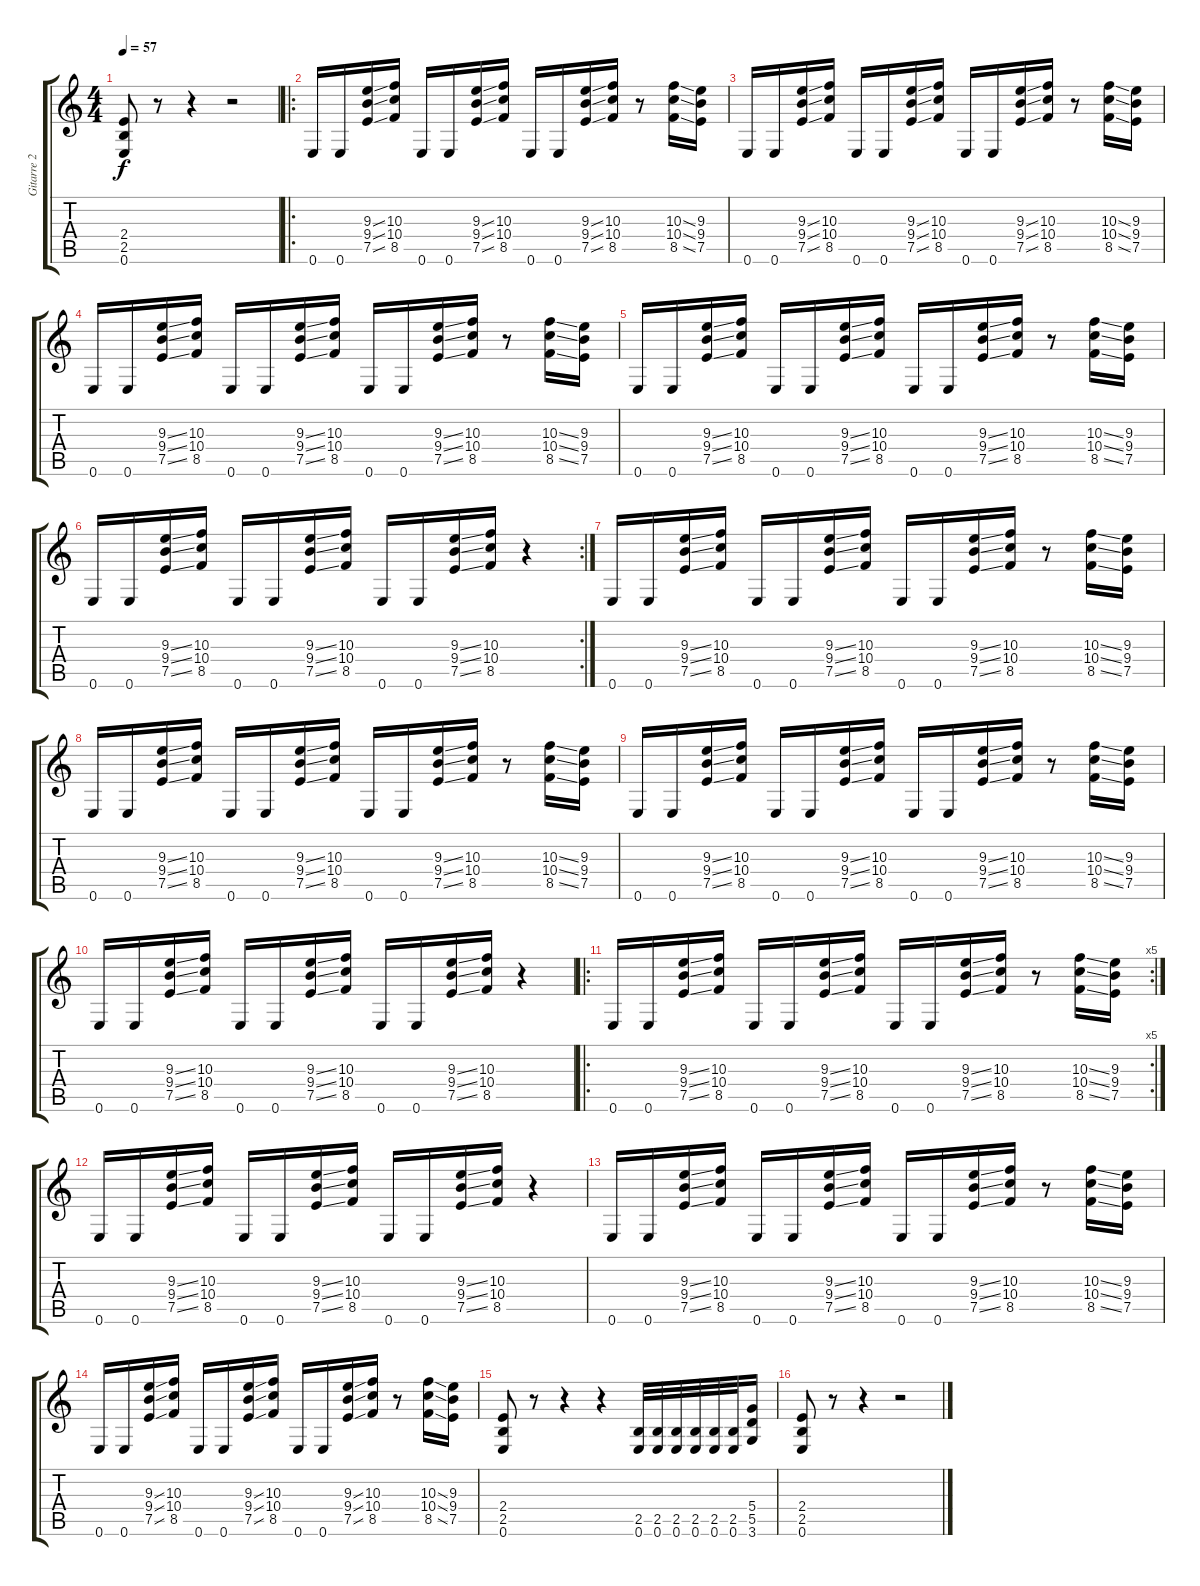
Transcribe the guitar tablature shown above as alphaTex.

\track ("Gitarre 2" "Gitarre 2") {instrument distortionguitar}
\staff {score tabs}
\tuning (E4 B3 G3 D3 A2 E2) {hide}
\ts (4 4)
\tempo 57
\clef g2
\ks c
(2.4 2.5 0.6).8{dy f} r.8 r.4 r.2 |
\ro
0.6.16 0.6.16 (9.3{ss} 9.4{ss} 7.5{ss}).16 (10.3 10.4 8.5).16 0.6.16 0.6.16 (9.3{ss} 9.4{ss} 7.5{ss}).16 (10.3 10.4 8.5).16 0.6.16 0.6.16 (9.3{ss} 9.4{ss} 7.5{ss}).16 (10.3 10.4 8.5).16 r.8 (10.3{ss} 10.4{ss} 8.5{ss}).16 (9.3 9.4 7.5).16 |
0.6.16 0.6.16 (9.3{ss} 9.4{ss} 7.5{ss}).16 (10.3 10.4 8.5).16 0.6.16 0.6.16 (9.3{ss} 9.4{ss} 7.5{ss}).16 (10.3 10.4 8.5).16 0.6.16 0.6.16 (9.3{ss} 9.4{ss} 7.5{ss}).16 (10.3 10.4 8.5).16 r.8 (10.3{ss} 10.4{ss} 8.5{ss}).16 (9.3 9.4 7.5).16 |
0.6.16 0.6.16 (9.3{ss} 9.4{ss} 7.5{ss}).16 (10.3 10.4 8.5).16 0.6.16 0.6.16 (9.3{ss} 9.4{ss} 7.5{ss}).16 (10.3 10.4 8.5).16 0.6.16 0.6.16 (9.3{ss} 9.4{ss} 7.5{ss}).16 (10.3 10.4 8.5).16 r.8 (10.3{ss} 10.4{ss} 8.5{ss}).16 (9.3 9.4 7.5).16 |
0.6.16 0.6.16 (9.3{ss} 9.4{ss} 7.5{ss}).16 (10.3 10.4 8.5).16 0.6.16 0.6.16 (9.3{ss} 9.4{ss} 7.5{ss}).16 (10.3 10.4 8.5).16 0.6.16 0.6.16 (9.3{ss} 9.4{ss} 7.5{ss}).16 (10.3 10.4 8.5).16 r.8 (10.3{ss} 10.4{ss} 8.5{ss}).16 (9.3 9.4 7.5).16 |
\rc 2
0.6.16 0.6.16 (9.3{ss} 9.4{ss} 7.5{ss}).16 (10.3 10.4 8.5).16 0.6.16 0.6.16 (9.3{ss} 9.4{ss} 7.5{ss}).16 (10.3 10.4 8.5).16 0.6.16 0.6.16 (9.3{ss} 9.4{ss} 7.5{ss}).16 (10.3 10.4 8.5).16 r.4 |
0.6.16{volume 10 instrument distortionguitar} 0.6.16 (9.3{ss} 9.4{ss} 7.5{ss}).16 (10.3 10.4 8.5).16 0.6.16 0.6.16 (9.3{ss} 9.4{ss} 7.5{ss}).16 (10.3 10.4 8.5).16 0.6.16 0.6.16 (9.3{ss} 9.4{ss} 7.5{ss}).16 (10.3 10.4 8.5).16 r.8 (10.3{ss} 10.4{ss} 8.5{ss}).16 (9.3 9.4 7.5).16 |
0.6.16 0.6.16 (9.3{ss} 9.4{ss} 7.5{ss}).16 (10.3 10.4 8.5).16 0.6.16 0.6.16 (9.3{ss} 9.4{ss} 7.5{ss}).16 (10.3 10.4 8.5).16 0.6.16 0.6.16 (9.3{ss} 9.4{ss} 7.5{ss}).16 (10.3 10.4 8.5).16 r.8 (10.3{ss} 10.4{ss} 8.5{ss}).16 (9.3 9.4 7.5).16 |
0.6.16 0.6.16 (9.3{ss} 9.4{ss} 7.5{ss}).16 (10.3 10.4 8.5).16 0.6.16 0.6.16 (9.3{ss} 9.4{ss} 7.5{ss}).16 (10.3 10.4 8.5).16 0.6.16 0.6.16 (9.3{ss} 9.4{ss} 7.5{ss}).16 (10.3 10.4 8.5).16 r.8 (10.3{ss} 10.4{ss} 8.5{ss}).16 (9.3 9.4 7.5).16 |
0.6.16 0.6.16 (9.3{ss} 9.4{ss} 7.5{ss}).16 (10.3 10.4 8.5).16 0.6.16 0.6.16 (9.3{ss} 9.4{ss} 7.5{ss}).16 (10.3 10.4 8.5).16 0.6.16 0.6.16 (9.3{ss} 9.4{ss} 7.5{ss}).16 (10.3 10.4 8.5).16 r.4{volume 13 instrument distortionguitar} |
\ro
\rc 5
0.6.16 0.6.16 (9.3{ss} 9.4{ss} 7.5{ss}).16 (10.3 10.4 8.5).16 0.6.16 0.6.16 (9.3{ss} 9.4{ss} 7.5{ss}).16 (10.3 10.4 8.5).16 0.6.16 0.6.16 (9.3{ss} 9.4{ss} 7.5{ss}).16 (10.3 10.4 8.5).16 r.8 (10.3{ss} 10.4{ss} 8.5{ss}).16 (9.3 9.4 7.5).16 |
0.6.16 0.6.16 (9.3{ss} 9.4{ss} 7.5{ss}).16 (10.3 10.4 8.5).16 0.6.16 0.6.16 (9.3{ss} 9.4{ss} 7.5{ss}).16 (10.3 10.4 8.5).16 0.6.16 0.6.16 (9.3{ss} 9.4{ss} 7.5{ss}).16 (10.3 10.4 8.5).16 r.4 |
0.6.16 0.6.16 (9.3{ss} 9.4{ss} 7.5{ss}).16 (10.3 10.4 8.5).16 0.6.16 0.6.16 (9.3{ss} 9.4{ss} 7.5{ss}).16 (10.3 10.4 8.5).16 0.6.16 0.6.16 (9.3{ss} 9.4{ss} 7.5{ss}).16 (10.3 10.4 8.5).16 r.8 (10.3{ss} 10.4{ss} 8.5{ss}).16 (9.3 9.4 7.5).16 |
0.6.16 0.6.16 (9.3{ss} 9.4{ss} 7.5{ss}).16 (10.3 10.4 8.5).16 0.6.16 0.6.16 (9.3{ss} 9.4{ss} 7.5{ss}).16 (10.3 10.4 8.5).16 0.6.16 0.6.16 (9.3{ss} 9.4{ss} 7.5{ss}).16 (10.3 10.4 8.5).16 r.8 (10.3{ss} 10.4{ss} 8.5{ss}).16 (9.3 9.4 7.5).16 |
(2.4 2.5 0.6).8 r.8 r.4 r.4 (2.5 0.6).32 (2.5 0.6).32 (2.5 0.6).32 (2.5 0.6).32 (2.5 0.6).32 (2.5 0.6).32 (5.4 5.5 3.6).16 |
(2.4 2.5 0.6).8 r.8 r.4 r.2
